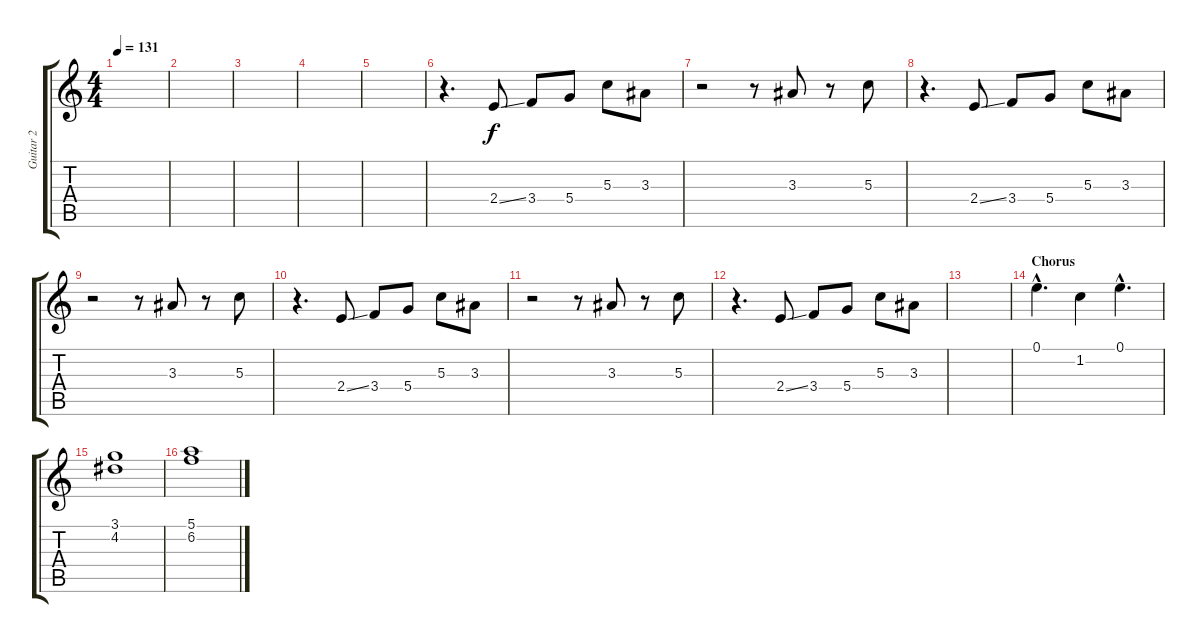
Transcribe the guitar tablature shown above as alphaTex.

\track ("Guitar 2" "Guitar 2") {instrument electricguitarjazz}
\staff {score tabs}
\tuning (E4 B3 G3 D3 A2 E2) {hide}
\ts (4 4)
\tempo 131
\clef g2
\ks c
|
|
|
|
|
r.4{d} 2.4{ss}.8 3.4.8 5.4.8 5.3.8 3.3.8 |
r.2 r.8 3.3.8 r.8 5.3.8 |
r.4{d} 2.4{ss}.8 3.4.8 5.4.8 5.3.8 3.3.8 |
r.2 r.8 3.3.8 r.8 5.3.8 |
r.4{d} 2.4{ss}.8 3.4.8 5.4.8 5.3.8 3.3.8 |
r.2 r.8 3.3.8 r.8 5.3.8 |
r.4{d} 2.4{ss}.8 3.4.8 5.4.8 5.3.8 3.3.8 |
|
\section ("" "Chorus")
0.1{hac}.4{d volume 9} 1.2.4 0.1{hac}.4{d} |
(3.1 4.2).1 |
(5.1 6.2).1
